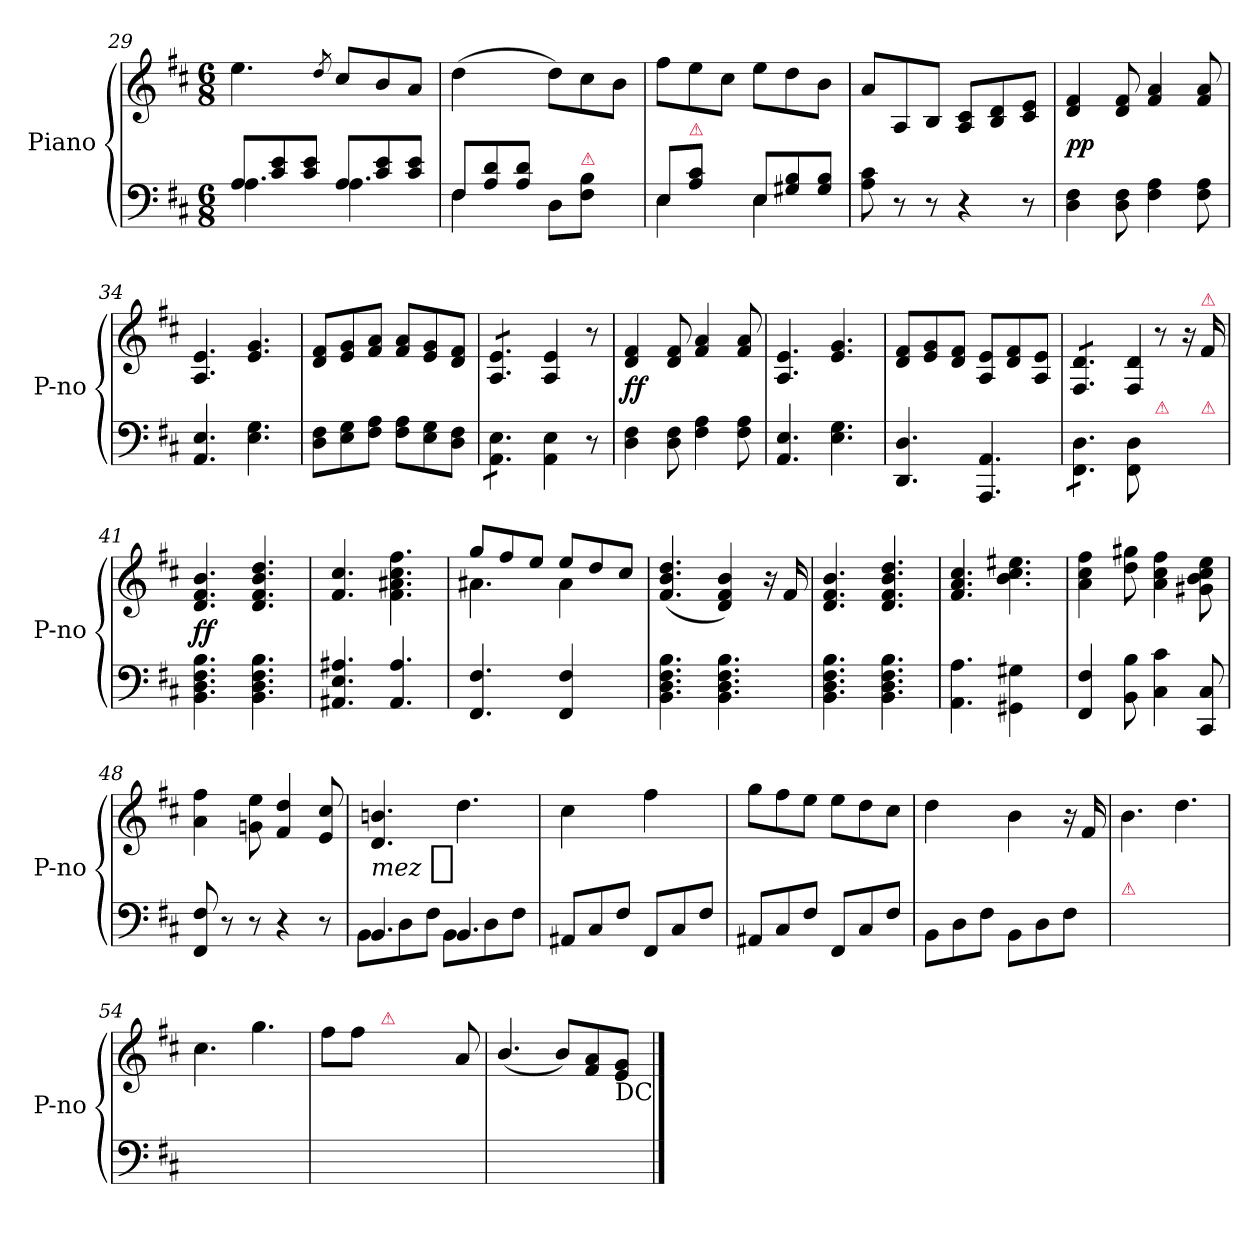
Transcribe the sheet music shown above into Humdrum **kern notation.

**kern	**kern	**dynam
*part1	*part1	*part1
*staff2	*staff1	*staff1/2
*I"Piano	*	*
*I'P-no	*	*
*clefF4	*clefG2	*
*k[f#c#]	*k[f#c#]	*
*M6/8	*M6/8	*
=29	=29	=29
*^	*	*
8A/L	4.A\	4.ee\	.
8c#/ 8e/	.	.	.
8c#/ 8e/J	.	.	.
.	.	8qdd/	.
8A/L	4.A\	8cc#/L	.
8c#/ 8e/	.	8b/	.
8c#/ 8e/J	.	8a/J	.
=30	=30	=30	=30
!	!	!LO:N:vis=4	!
8F#/L	4F#\	(4.dd\	.
8A/ 8d/	.	.	.
8A/ 8d/J	8ryy	.	.
8D\L	4.ryy	8dd\L)	.
!LO:TX:a:color=crimson:t=⚠	!	!	!
8F#\ 8B\J	.	8cc#\	.
8ryy	.	8b\J	.
=31	=31	=31	=31
8E/L	4E\	8ff#\L	.
!LO:TX:a:color=crimson:t=⚠	!	!	!
8A/ 8c#/J	.	8ee\	.
8ryy	8ryy	8cc#\J	.
8E/L	4E\	8ee\L	.
8G#X/ 8B/	.	8dd\	.
8G#/ 8B/J	8ryy	8b\J	.
*v	*v	*	*
=32	=32	=32
8A\ 8c#\	8a/L	.
8r	8A/	.
8r	8B/J	.
4r	8A/ 8c#/L	.
.	8B/ 8d/	.
8r	8c#/ 8e/J	.
=33	=33	=33
4D\ 4F#\	4d/ 4f#/	pp
8D\ 8F#\	8d/ 8f#/	.
4F#\ 4A\	4f#/ 4a/	.
8F#\ 8A\	8f#/ 8a/	.
=34	=34	=34
4.AA/ 4.E/	4.A/ 4.e/	.
4.E\ 4.G\	4.e/ 4.g/	.
=35	=35	=35
8D\ 8F#\L	8d/ 8f#/L	.
8E\ 8G\	8e/ 8g/	.
8F#\ 8A\J	8f#/ 8a/J	.
8F#\ 8A\L	8f#/ 8a/L	.
8E\ 8G\	8e/ 8g/	.
8D\ 8F#\J	8d/ 8f#/J	.
=36	=36	=36
!	!LO:TX:a:color=crimson:t=⚠	!
!	!LO:TX:a:color=crimson:t=⚠	!
!LO:TX:a:color=crimson:t=⚠	!	!
!LO:TX:a:color=crimson:t=⚠	!	!
*tremolo	*	*
*	*tremolo	*
8AA\ 8E\L	8A/ 8e/L	.
8AA\ 8E\	8A/ 8e/	.
8AA\ 8E\J	8A/ 8e/J	.
*	*Xtremolo	*
*Xtremolo	*	*
4AA\ 4E\	4A/ 4e/	.
8r	8r	.
=37	=37	=37
4D\ 4F#\	4d/ 4f#/	ff
8D\ 8F#\	8d/ 8f#/	.
4F#\ 4A\	4f#/ 4a/	.
8F#\ 8A\	8f#/ 8a/	.
=38	=38	=38
4.AA/ 4.E/	4.A/ 4.e/	.
4.E\ 4.G\	4.e/ 4.g/	.
=39	=39	=39
4.DD/ 4.D/	8d/ 8f#/L	.
.	8e/ 8g/	.
.	8d/ 8f#/J	.
4.AAA/ 4.AA/	8A/ 8e/L	.
.	8d/ 8f#/	.
.	8A/ 8e/J	.
=40	=40	=40
!	!LO:TX:a:color=crimson:t=⚠	!
!	!LO:TX:a:color=crimson:t=⚠	!
!LO:TX:a:color=crimson:t=⚠	!	!
!LO:TX:a:color=crimson:t=⚠	!	!
*^	*	*
*tremolo	*	*	*
*	*	*tremolo	*
8FF#\ 8D\L	2ryy	8F#/ 8d/L	.
8FF#\ 8D\	.	8F#/ 8d/	.
8FF#\ 8D\J	.	8F#/ 8d/J	.
*	*	*Xtremolo	*
*Xtremolo	*	*	*
!	!	!LO:N:vis=4	!
8FF#\ 8D\	.	8F#/ 8d/	.
!LO:TX:a:color=crimson:t=⚠	!	!	!
4ryy	8.ryy	8r	.
.	.	16r	.
!	!	!LO:TX:a:color=crimson:t=⚠	!
!	!LO:TX:a:color=crimson:t=⚠	!	!
.	16ryy	16f#/	.
*v	*v	*	*
=41	=41	=41
4.BB\ 4.D\ 4.F#\ 4.B\	4.d/ 4.f#/ 4.b/	ff
4.BB\ 4.D\ 4.F#\ 4.B\	4.d/ 4.f#/ 4.b/ 4.dd/	.
=42	=42	=42
4.AA#X/ 4.E/ 4.A#X/	4.f#/ 4.cc#/	.
4.AA#/ 4.A#/	4.f#\ 4.a#X\ 4.cc#\ 4.ff#\	.
=43	=43	=43
*	*^	*
4.FF#/ 4.F#/	8gg/L	4.a#X\	.
.	8ff#/	.	.
.	8ee/J	.	.
!LO:N:vis=4	!	!LO:N:vis=4	!
4.FF#/ 4.F#/	8ee/L	4.a#\	.
.	8dd/	.	.
.	8cc#/J	.	.
*	*v	*v	*
=44	=44	=44
4.BB\ 4.D\ 4.F#\ 4.B\	(>4.f#/ 4.b/ 4.dd/	.
4.BB\ 4.D\ 4.F#\ 4.B\	4d/ 4f#/ 4b/)	.
.	16r	.
.	16f#/	.
=45	=45	=45
4.BB\ 4.D\ 4.F#\ 4.B\	4.d/ 4.f#/ 4.b/	.
4.BB\ 4.D\ 4.F#\ 4.B\	4.d/ 4.f#/ 4.b/ 4.dd/	.
=46	=46	=46
4.AA\ 4.A\	4.f#/ 4.a/ 4.cc#/	.
!LO:N:vis=4	!	!
4.GG#X\ 4.G#X\	4.b\ 4.cc#\ 4.ee#X\	.
=47	=47	=47
4FF#/ 4F#/	4a\ 4cc#\ 4ff#\	.
8BB\ 8B\	8dd\ 8gg#X\	.
4C#\ 4c#\	4a\ 4cc#\ 4ff#\	.
8CC#/ 8C#/	8g#X\ 8b\ 8cc#\ 8ee\	.
=48	=48	=48
8FF#/ 8F#/	4a\ 4ff#\	.
8r	.	.
8r	8gn\ 8ee\	.
4r	4f#/ 4dd/	.
8r	8e/ 8cc#/	.
=49	=49	=49
*^	*	*
!	!	!	!LO:DY:t=mez %s
4.BB/	8BB\L	4.d/ 4.bn/	f
.	8D\	.	.
.	8F#\J	.	.
4.BB/	8BB\L	4.dd\	.
.	8D\	.	.
.	8F#\J	.	.
=50	=50	=50	=50
!	!	!LO:N:vis=4	!
*v	*v	*	*
8AA#X/L	4.cc#\	.
8C#/	.	.
8F#/J	.	.
!	!LO:N:vis=4	!
8FF#/L	4.ff#\	.
8C#/	.	.
8F#/J	.	.
=51	=51	=51
8AA#X/L	8gg\L	.
8C#/	8ff#\	.
8F#/J	8ee\J	.
8FF#/L	8ee\L	.
8C#/	8dd\	.
8F#/J	8cc#\J	.
=52	=52	=52
!	!LO:N:vis=4	!
8BB\L	4.dd\	.
8D\	.	.
8F#\J	.	.
8BB\L	4b\	.
8D\	.	.
8F#\J	16r	.
.	16f#/	.
=53	=53	=53
!LO:TX:a:color=crimson:t=⚠	!	!
2.ryy	4.b\	.
.	4.dd\	.
=54	=54	=54
2.ryy	4.cc#\	.
.	4.gg\	.
=55	=55	=55
2.ryy	8ff#\L	.
.	8ff#\J	.
!	!LO:TX:a:color=crimson:t=⚠	!
.	8ryy	.
.	4ryy	.
.	8a/	.
=56	=56	=56
2.ryy	(>4.b/	.
.	8b/L)	.
.	8f#/ 8a/	.
!	!LO:TX:b:t=DC	!
.	8e/ 8g/J	.
==	==	==
*-	*-	*-
